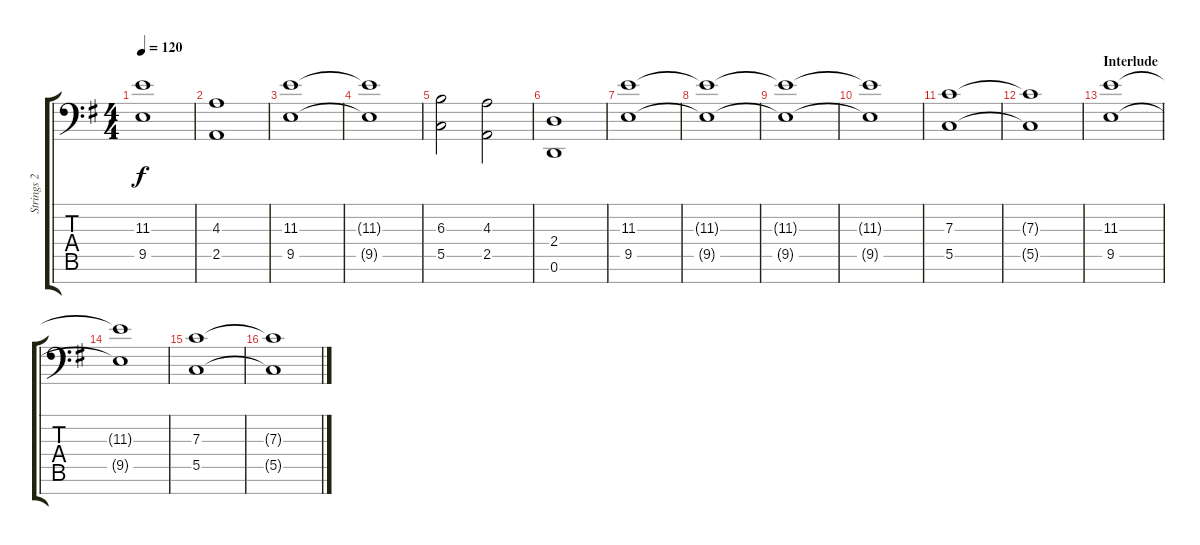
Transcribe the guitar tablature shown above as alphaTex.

\track ("Strings 2" "Strings 2") {instrument stringensemble2}
\staff {score tabs}
\tuning (D4 A3 F3 C3 G2 D2 A1) {hide}
\ts (4 4)
\tempo 120
\clef f4
\ks g
(11.3 9.5).1{dy f} |
(4.3 2.5).1 |
(11.3 9.5).1 |
(11.3{t} 9.5{t}).1 |
(6.3 5.5).2 (4.3 2.5).2 |
(2.4 0.6).1 |
(11.3 9.5).1 |
(11.3{t} 9.5{t}).1 |
(11.3{t} 9.5{t}).1 |
(11.3{t} 9.5{t}).1 |
(7.3 5.5).1 |
(7.3{t} 5.5{t}).1 |
\section ("" "Interlude")
(11.3 9.5).1 |
(11.3{t} 9.5{t}).1 |
(7.3 5.5).1 |
(7.3{t} 5.5{t}).1
